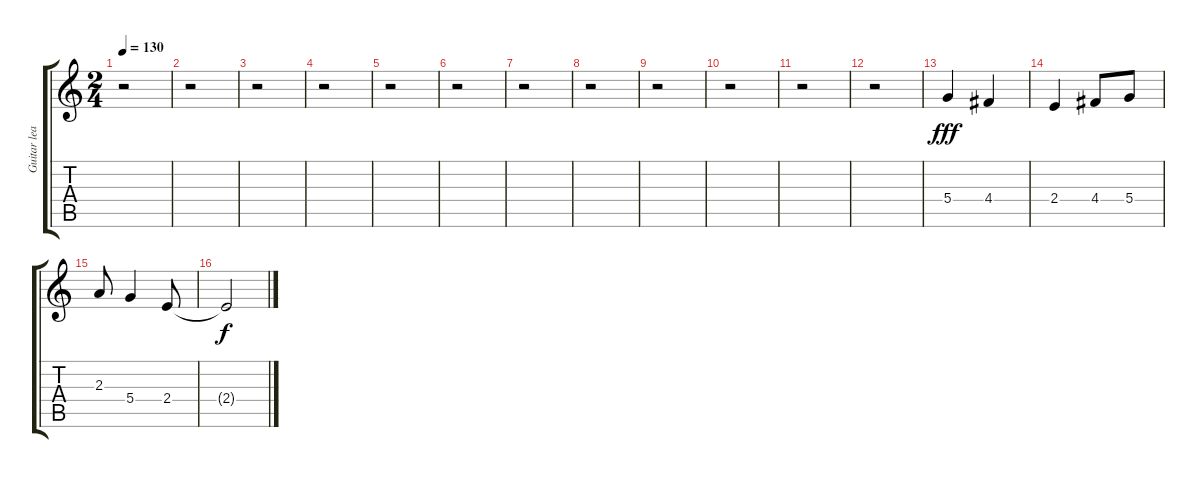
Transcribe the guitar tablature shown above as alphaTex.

\track ("Guitar lead" "Guitar lea") {solo instrument acousticguitarsteel}
\staff {score tabs}
\tuning (E4 B3 G3 D3 A2 E2) {hide}
\ts (2 4)
\tempo 130
\clef g2
\ks c
r.2{dy f} |
r.2 |
r.2 |
r.2 |
r.2 |
r.2 |
r.2 |
r.2 |
r.2 |
r.2 |
r.2 |
r.2 |
5.4.4{dy fff} 4.4.4 |
2.4.4 4.4.8 5.4.8 |
2.3.8 5.4.4 2.4.8 |
2.4{t}.2{dy f}
